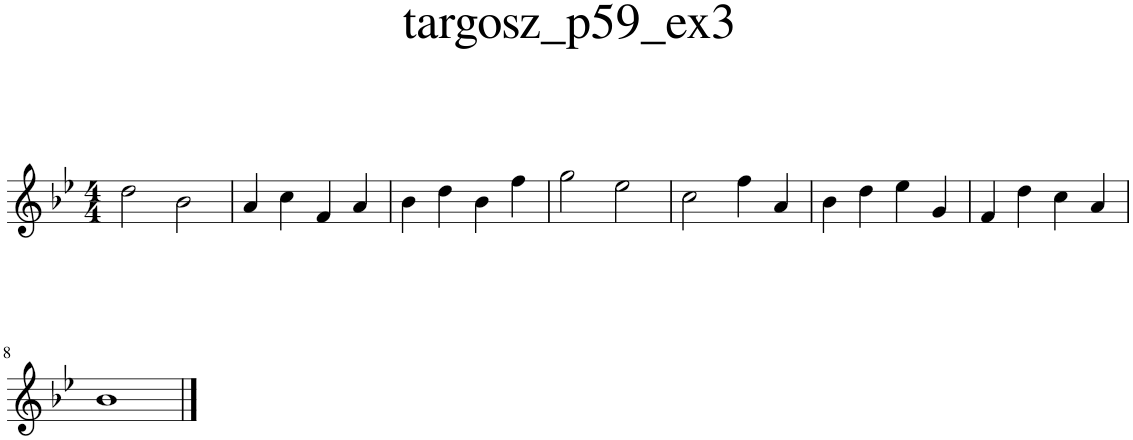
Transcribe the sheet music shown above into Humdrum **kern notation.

**kern
*part1
*staff1
*I"Piano
*I'Pno.
*clefG2
*k[b-e-]
*M4/4
=1
2dd\
2b-\
=2
4a/
4cc\
4f/
4a/
=3
4b-\
4dd\
4b-\
4ff\
=4
2gg\
2ee-\
=5
2cc\
4ff\
4a/
=6
4b-\
4dd\
4ee-\
4g/
=7
4f/
4dd\
4cc\
4a/
!!LO:LB:g=z
=8
1b-
==
*-
